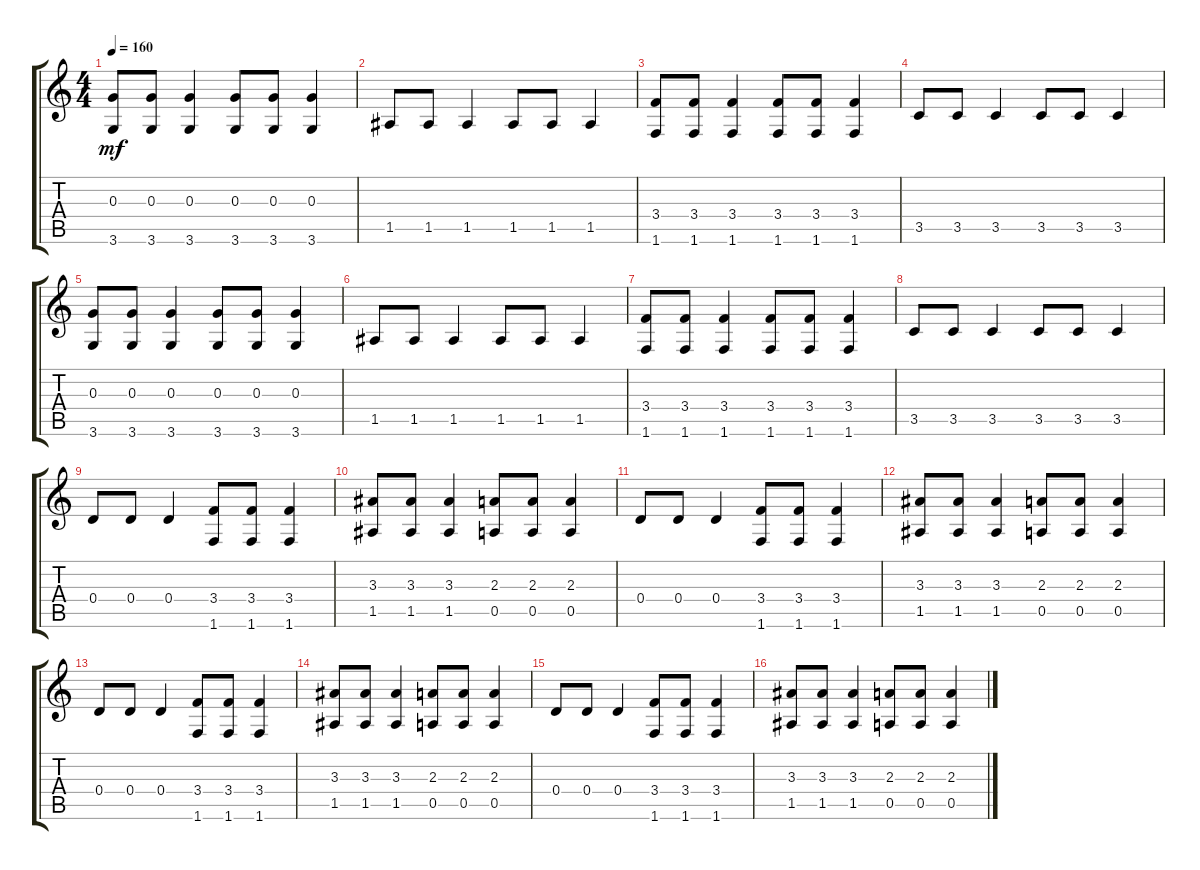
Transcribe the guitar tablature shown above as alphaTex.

\track "" {instrument distortionguitar}
\staff {score tabs}
\tuning (E4 B3 G3 D3 A2 E2) {hide}
\ts (4 4)
\tempo 160
\clef g2
\ks c
(0.3 3.6).8{dy mf} (0.3 3.6).8 (0.3 3.6).4 (0.3 3.6).8 (0.3 3.6).8 (0.3 3.6).4 |
1.5.8 1.5.8 1.5.4 1.5.8 1.5.8 1.5.4 |
(3.4 1.6).8 (3.4 1.6).8 (3.4 1.6).4 (3.4 1.6).8 (3.4 1.6).8 (3.4 1.6).4 |
3.5.8 3.5.8 3.5.4 3.5.8 3.5.8 3.5.4 |
(0.3 3.6).8 (0.3 3.6).8 (0.3 3.6).4 (0.3 3.6).8 (0.3 3.6).8 (0.3 3.6).4 |
1.5.8 1.5.8 1.5.4 1.5.8 1.5.8 1.5.4 |
(3.4 1.6).8 (3.4 1.6).8 (3.4 1.6).4 (3.4 1.6).8 (3.4 1.6).8 (3.4 1.6).4 |
3.5.8 3.5.8 3.5.4 3.5.8 3.5.8 3.5.4 |
0.4.8 0.4.8 0.4.4 (3.4 1.6).8 (3.4 1.6).8 (3.4 1.6).4 |
(3.3 1.5).8 (3.3 1.5).8 (3.3 1.5).4 (2.3 0.5).8 (2.3 0.5).8 (2.3 0.5).4 |
0.4.8 0.4.8 0.4.4 (3.4 1.6).8 (3.4 1.6).8 (3.4 1.6).4 |
(3.3 1.5).8 (3.3 1.5).8 (3.3 1.5).4 (2.3 0.5).8 (2.3 0.5).8 (2.3 0.5).4 |
0.4.8 0.4.8 0.4.4 (3.4 1.6).8 (3.4 1.6).8 (3.4 1.6).4 |
(3.3 1.5).8 (3.3 1.5).8 (3.3 1.5).4 (2.3 0.5).8 (2.3 0.5).8 (2.3 0.5).4 |
0.4.8 0.4.8 0.4.4 (3.4 1.6).8 (3.4 1.6).8 (3.4 1.6).4 |
(3.3 1.5).8 (3.3 1.5).8 (3.3 1.5).4 (2.3 0.5).8 (2.3 0.5).8 (2.3 0.5).4
